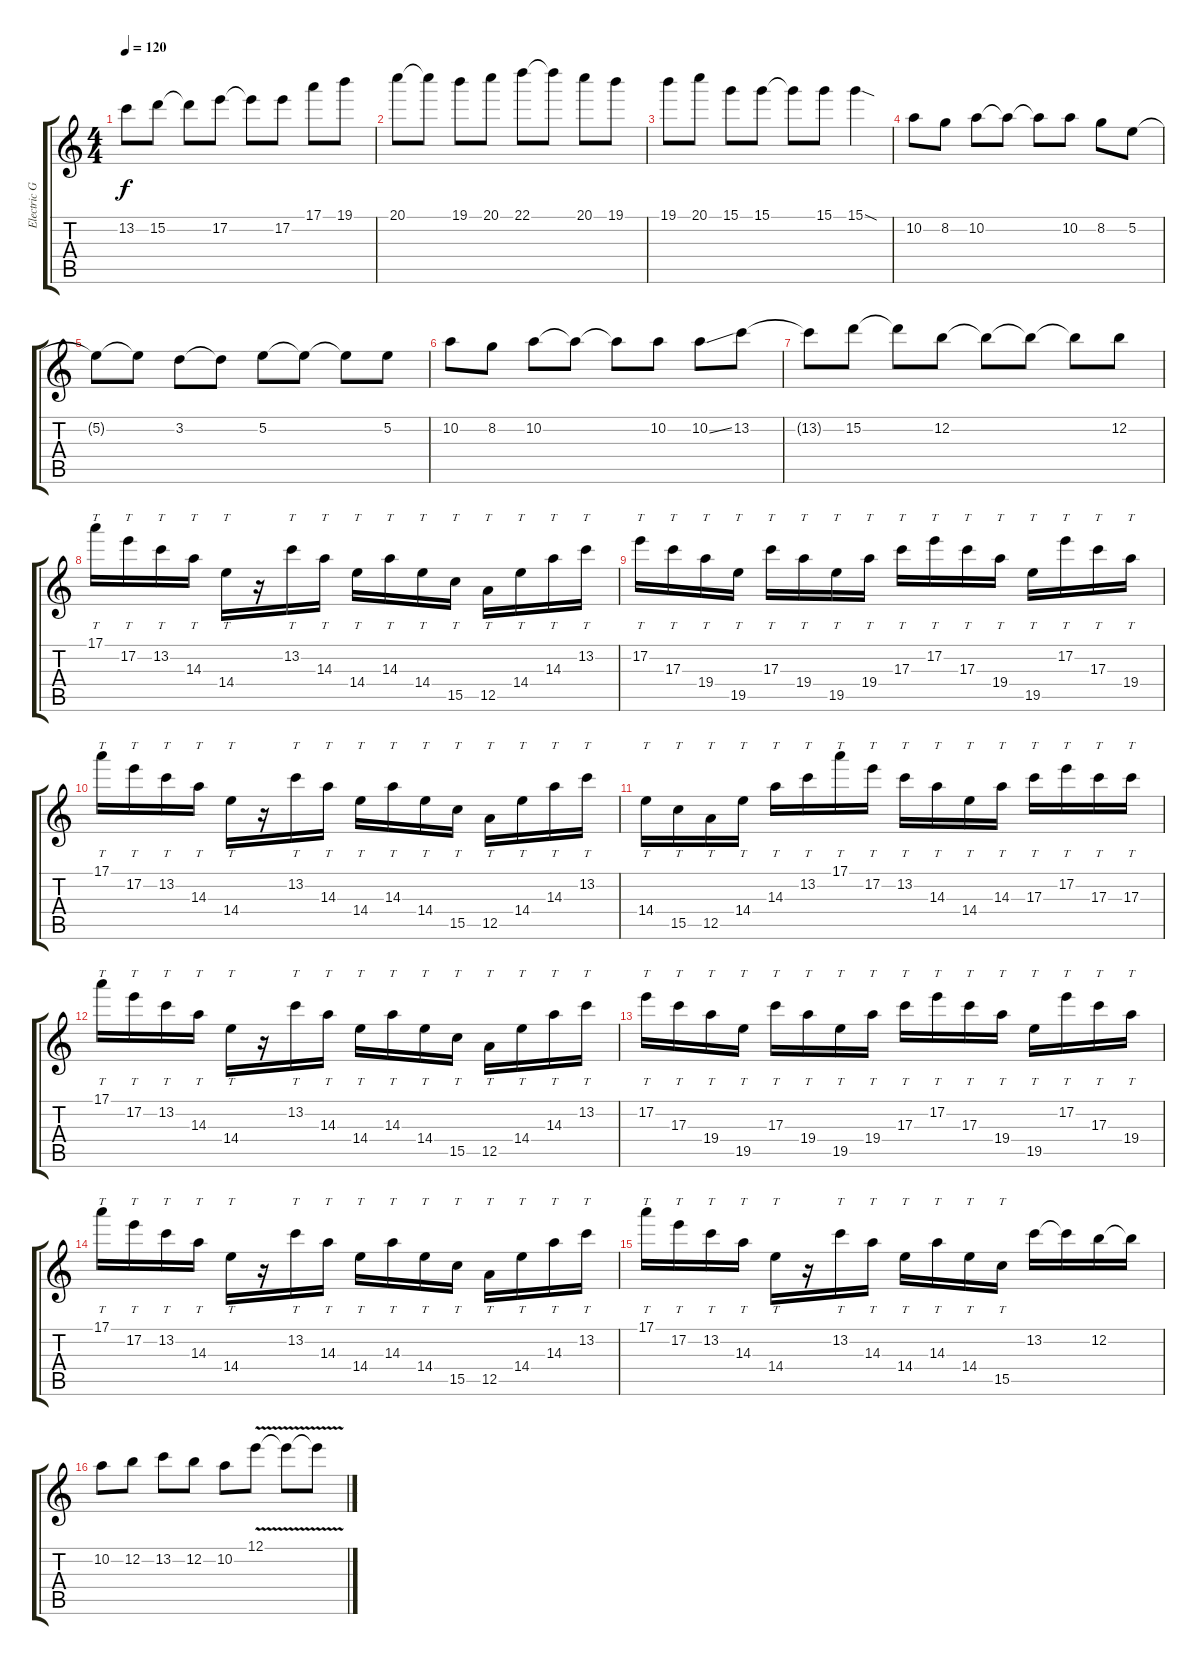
\track ("Electric Guitar 2" "Electric G") {instrument distortionguitar}
\staff {score tabs}
\tuning (E4 B3 G3 D3 A2 E2) {hide}
\ts (4 4)
\tempo 120
\clef g2
\ks c
13.2{t}.8{dy f} 15.2.8 15.2{t}.8 17.2.8 17.2{t}.8 17.2.8 17.1.8 19.1.8 |
20.1.8 20.1{t}.8 19.1.8 20.1.8 22.1.8 22.1{t}.8 20.1.8 19.1.8 |
19.1.8 20.1.8 15.1.8 15.1.8 15.1{t}.8 15.1.8 15.1{sod}.4 |
10.2.8 8.2.8 10.2.8 10.2{t}.8 10.2{t}.8 10.2.8 8.2.8 5.2.8 |
5.2{t}.8 5.2{t}.8 3.2.8 3.2{t}.8 5.2.8 5.2{t}.8 5.2{t}.8 5.2.8 |
10.2.8 8.2.8 10.2.8 10.2{t}.8 10.2{t}.8 10.2.8 10.2{ss}.8 13.2.8 |
13.2{t}.8 15.2.8 15.2{t}.8 12.2.8 12.2{t}.8 12.2{t}.8 12.2{t}.8 12.2.8 |
17.1.16{tt} 17.2.16{tt} 13.2.16{tt} 14.3.16{tt} 14.4.16{tt} r.16 13.2.16{tt} 14.3.16{tt} 14.4.16{tt} 14.3.16{tt} 14.4.16{tt} 15.5.16{tt} 12.5.16{tt} 14.4.16{tt} 14.3.16{tt} 13.2.16{tt} |
17.2.16{tt} 17.3.16{tt} 19.4.16{tt} 19.5.16{tt} 17.3.16{tt} 19.4.16{tt} 19.5.16{tt} 19.4.16{tt} 17.3.16{tt} 17.2.16{tt} 17.3.16{tt} 19.4.16{tt} 19.5.16{tt} 17.2.16{tt} 17.3.16{tt} 19.4.16{tt} |
17.1.16{tt} 17.2.16{tt} 13.2.16{tt} 14.3.16{tt} 14.4.16{tt} r.16 13.2.16{tt} 14.3.16{tt} 14.4.16{tt} 14.3.16{tt} 14.4.16{tt} 15.5.16{tt} 12.5.16{tt} 14.4.16{tt} 14.3.16{tt} 13.2.16{tt} |
14.4.16{tt} 15.5.16{tt} 12.5.16{tt} 14.4.16{tt} 14.3.16{tt} 13.2.16{tt} 17.1.16{tt} 17.2.16{tt} 13.2.16{tt} 14.3.16{tt} 14.4.16{tt} 14.3.16{tt} 17.3.16{tt} 17.2.16{tt} 17.3.16{tt} 17.3.16{tt} |
17.1.16{tt} 17.2.16{tt} 13.2.16{tt} 14.3.16{tt} 14.4.16{tt} r.16 13.2.16{tt} 14.3.16{tt} 14.4.16{tt} 14.3.16{tt} 14.4.16{tt} 15.5.16{tt} 12.5.16{tt} 14.4.16{tt} 14.3.16{tt} 13.2.16{tt} |
17.2.16{tt} 17.3.16{tt} 19.4.16{tt} 19.5.16{tt} 17.3.16{tt} 19.4.16{tt} 19.5.16{tt} 19.4.16{tt} 17.3.16{tt} 17.2.16{tt} 17.3.16{tt} 19.4.16{tt} 19.5.16{tt} 17.2.16{tt} 17.3.16{tt} 19.4.16{tt} |
17.1.16{tt} 17.2.16{tt} 13.2.16{tt} 14.3.16{tt} 14.4.16{tt} r.16 13.2.16{tt} 14.3.16{tt} 14.4.16{tt} 14.3.16{tt} 14.4.16{tt} 15.5.16{tt} 12.5.16{tt} 14.4.16{tt} 14.3.16{tt} 13.2.16{tt} |
17.1.16{tt} 17.2.16{tt} 13.2.16{tt} 14.3.16{tt} 14.4.16{tt} r.16 13.2.16{tt} 14.3.16{tt} 14.4.16{tt} 14.3.16{tt} 14.4.16{tt} 15.5.16{tt} 13.2.16 13.2{t}.16 12.2.16 12.2{t}.16 |
10.2.8 12.2.8 13.2.8 12.2.8 10.2.8 12.1{v}.8 12.1{v t}.8 12.1{v t}.8
